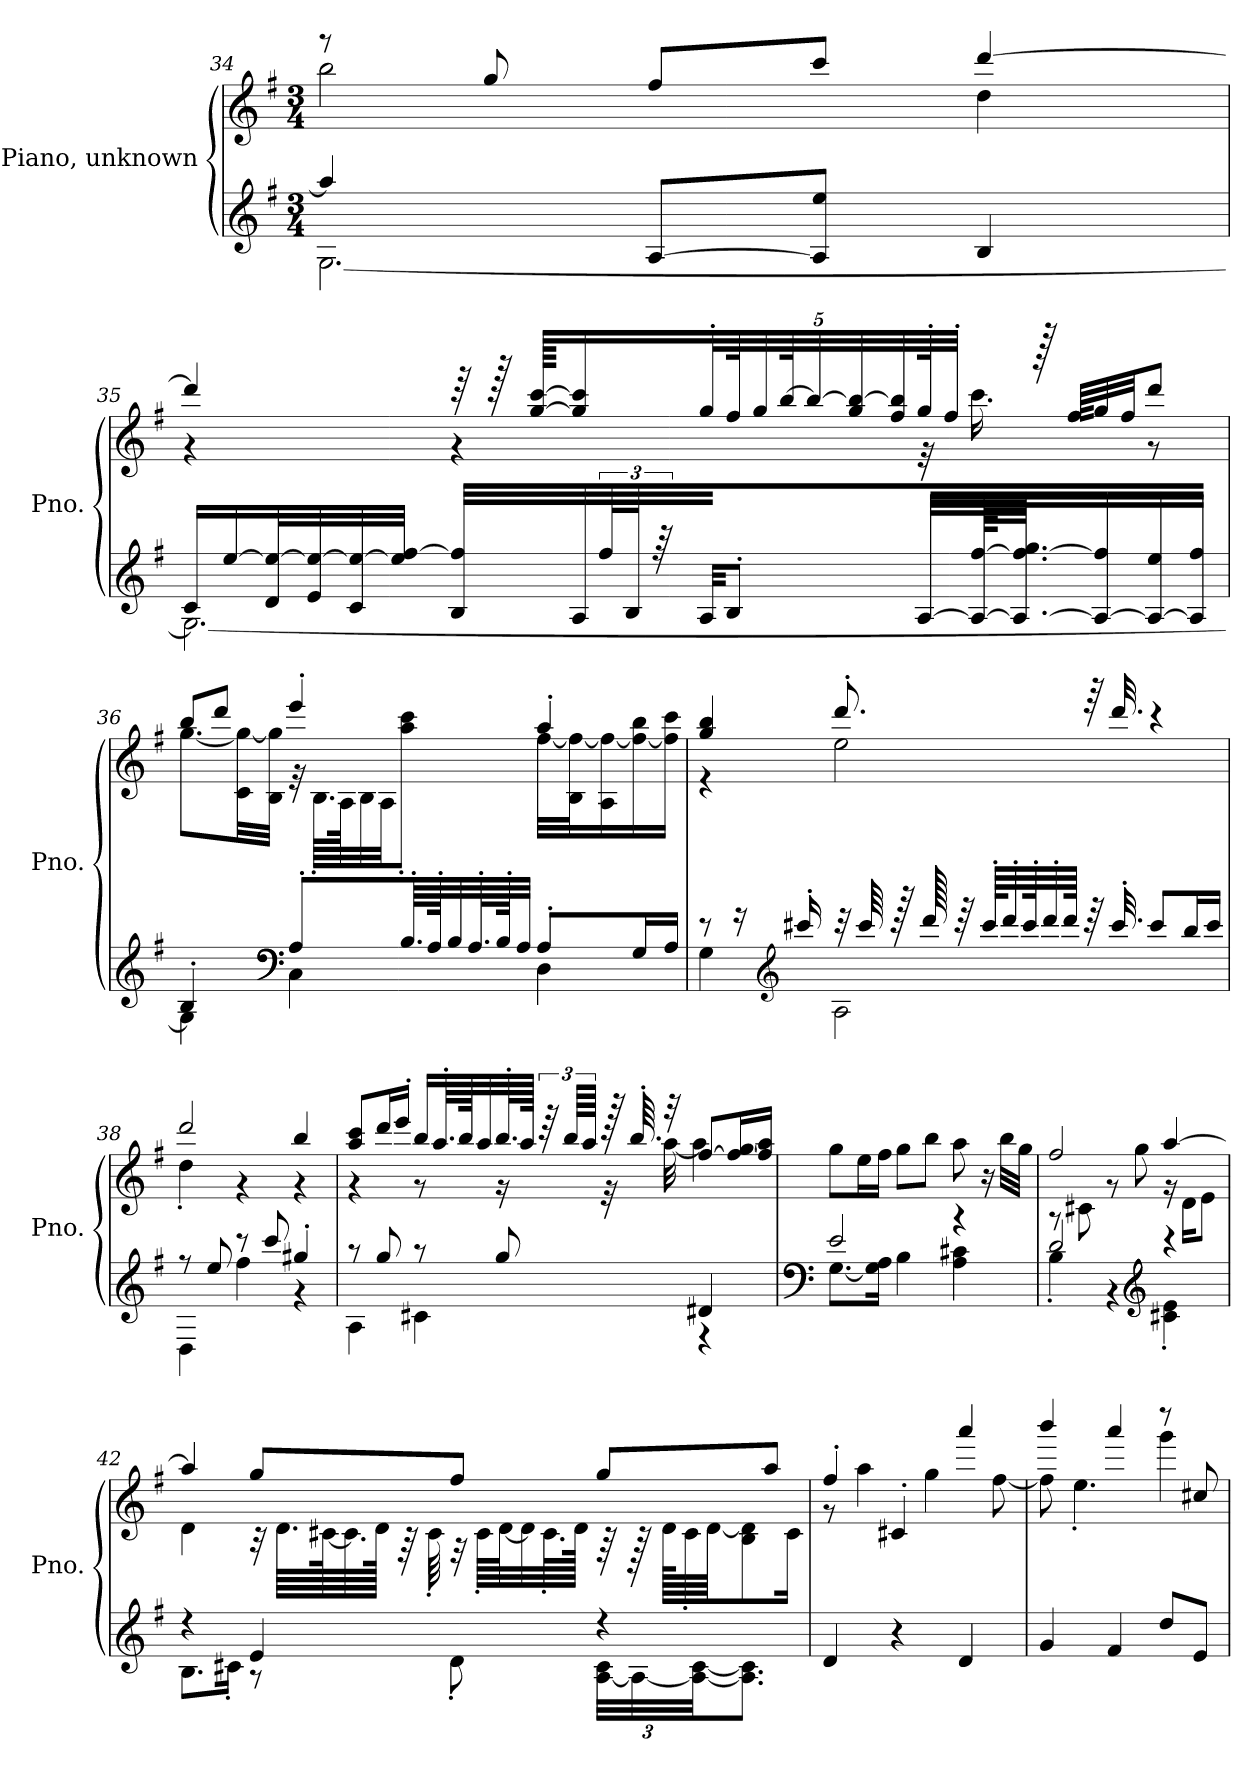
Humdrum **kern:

**kern	**kern
*part1	*part1
*staff2	*staff1
*I"Piano, unknown	*
*I'Pno.	*
*clefG2	*clefG2
*k[f#]	*k[f#]
*M3/4	*M3/4
=34	=34
*^	*^
4aa/]	[2.G\	8r	2bb\
.	.	8gg/	.
[8A/L	.	8ff#/L	.
8A/] 8ee/J	.	8ccc/J	.
4B/	.	[4ddd/	4dd\
!!LO:LB:g=z	!!
=35	=35	=35	=35
16c/LL	2.G\_	4ddd/]	4r
[16ee/	.	.	.
32d/ 32ee/_L	.	.	.
32e/ 32ee/_	.	.	.
32c/ 32ee/_	.	.	.
32ee/] [32ff#/JJJ	.	.	.
32B/ 32ff#/]LLL	.	64r	4r
.	.	128r	.
.	.	[128gg/ [128ccc/KKKLL	.
32A/	.	16gg/] 16ccc/]	.
96ff#/L	.	.	.
96B/JJJJ	.	.	.
96r	.	.	.
32A/KKL	.	32gg'/L	.
*	*	*Xbrackettup	*
8B'/J	.	80ff#/K	.
.	.	40gg/	.
.	.	[80bb/K	.
.	.	40bb/_	.
.	.	40gg/ 40bb/_	.
.	.	40ff#/ 40bb/]	.
[32A/LLL	.	64gg'/K	32r
.	.	32ff#'/JJJ	.
128A/_ [128ff#/KL	.	.	16.ccc\
64.A/_ 64.ff#/_ 64.gg/JJ	.	.	.
.	.	128r	.
.	.	128ff#/KKLLL	.
16A/_ 16ff#/]	.	32gg/	.
.	.	32ff#/JJ	.
16A/_ 16ee/	.	8ddd/J	8r
16A/] 16ff#/JJ	.	.	.
!!LO:LB:g=z	!!
=36	=36	=36	=36
4B'/	4G\]	8bb/L	[8.gg\L
.	.	8ddd/J	.
.	.	.	32c\ 32gg\_LL
.	.	.	32B\ 32gg\]JJJ
*clefF4	*	*	*
8A'/L	4C\	4eee'/	32r
.	.	.	64.B'\LLLL
.	.	.	128A\JK
.	.	.	32B\
.	.	.	32A\JJ
64.B'/LLL	.	.	8aa\' 8ccc\'J
128A'/JK	.	.	.
32B/	.	.	.
64.A'/L	.	.	.
128B'/JK	.	.	.
32A/JJJ	.	.	.
8A'/L	4D\	4aa'/	[32ff#\LLL
.	.	.	32B\ 32ff#\_J
.	.	.	16A\ 16ff#\_
16G/L	.	.	16ff#\_ 16bb\
16A/JJ	.	.	16ff#\] 16ccc\JJ
!!LO:LB:g=z	!!
=37	=37	=37	=37
8r	4G\	4gg/ 4bb/	4r
16r	.	.	.
*clefG2	*	*	*
16ccc#X'/	.	.	.
32r	2A\	8.ddd'/	2ee\
64ccc#/	.	.	.
128r	.	.	.
128ddd/	.	.	.
64r	.	.	.
64ccc#'/KLLL	.	.	.
32ddd'/	.	.	.
64ccc#'/K	.	.	.
32ddd'/	.	.	.
64ddd/JJJk	.	.	.
64r	.	64r	.
32.ccc#'/	.	32.ddd/	.
8ccc#/L	.	4r	.
16bb/L	.	.	.
16ccc#/JJ	.	.	.
=38	=38	=38	=38
8r	4D\	2ddd/	4dd'\
8ee/	.	.	.
8r	4ff#\	.	4r
8ccc/	.	.	.
4gg#X'/	4r	4bb/	4r
!!LO:LB:g=z	!!
=39	=39	=39	=39
8r	4A\	8aa/ 8ccc/L	4r
8gg/	.	16ddd/L	.
.	.	16eee'/JJ	.
8r	4c#X\	16bb/LL	8r
.	.	64.aa'/LL	.
.	.	128bb/JK	.
.	.	32aa/	.
8gg/	.	64.bb'/L	16r
.	.	128aa/JJJJk	.
*	*	*brackettup	*
.	.	96r	.
.	.	96bb/LLLL	.
.	.	96aa/JJJJ	.
.	.	128r	32r
.	.	64.bb'/	.
.	.	32r	[32aa\
4d#X/	4r	[8ff#/L	4aa\]
.	.	16ff#/_ 16gg/L	.
.	.	16ff#/] 16aa/JJ	.
*	*	*v	*v
=40	=40	=40
*clefF4	*	*
2e/	[8.G\L	8gg\L
.	.	16ee\L
.	16G\] 16A\Jk	16ff#\JJ
.	4B\	8gg\L
.	.	8bb\J
4r	4A\ 4c#X\	8aa\
.	.	16r
.	.	32bb\LLL
.	.	32gg\JJJ
!!LO:LB:g=z
=41	=41	=41
*	*	*^
2d/	4B'\	2ff#/	8r
.	.	.	8c#X\
.	4r	.	8r
.	.	.	8gg\
*clefG2	*	*	*
4r	4c#X\' 4e\'	[4aa/	16r
.	.	.	16d\KL
.	.	.	8e\J
=42	=42	=42	=42
4r	8.B\L	4aa/]	4d\
.	16c#X'\Jk	.	.
4e/	8r	8gg/L	32r
.	.	.	64.d\LLLL
.	.	.	[128c#X\K
.	.	.	64.c#\]
.	.	.	128d\JJJJk
.	.	.	64r
.	.	.	64c#'\
.	8d'\	8ff#/J	32r
.	.	.	64c#'\LLLL
.	.	.	[64d\J
.	.	.	32d\]
.	.	.	64.c#'\L
.	.	.	128d\JJJJk
*	*Xbrackettup	*	*
4r	[48A\ 48c#\LLL	8gg/L	64r
.	.	.	128r
.	48A\_	.	.
.	.	.	128d\KLLLL
.	.	.	64c#'\
.	48A\_ [48c#\JJ	.	.
.	.	.	[64d\JJJ
.	8.A\] 8.c#\]J	.	8B\ 8d\]
.	.	8aa/J	.
.	.	.	16c#\Jk
*v	*v	*	*
!!LO:PB:g=z	!!
=43	=43	=43
4d/	4ff#'/	8r
.	.	4aa\
4r	4c#X'/	.
.	.	4gg\
4d/	4aaa/	.
.	.	[8ff#\
=44	=44	=44
4g/	4bbb/	8ff#\]
.	.	4.ee'\
4f#/	4aaa/	.
8dd/L	8r	4ggg\
8e/J	8cc#X/	.
*	*v	*v
=	=
*-	*-
